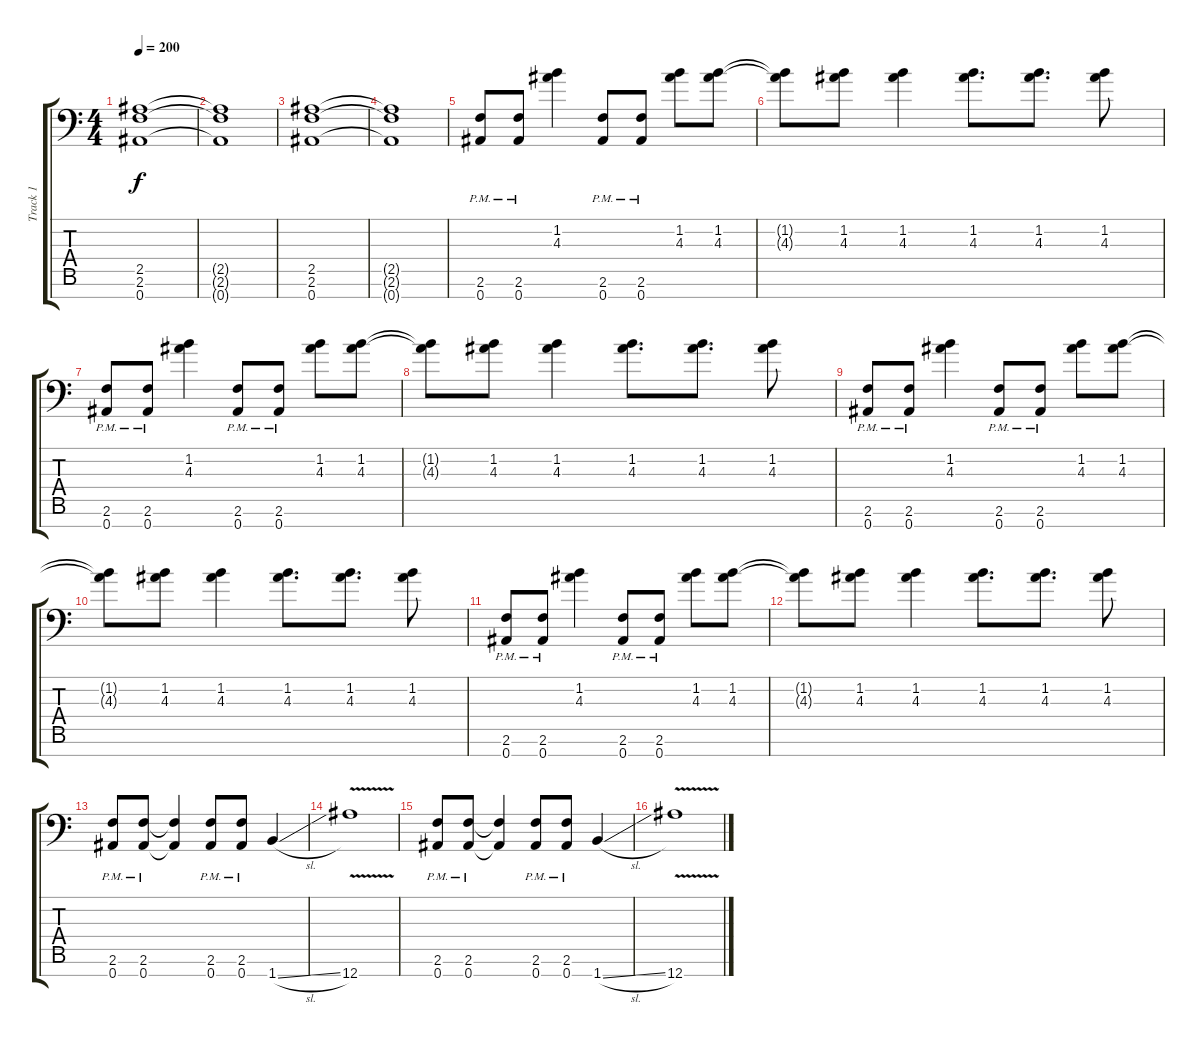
\track ("Track 1" "Track 1") {instrument overdrivenguitar}
\staff {score tabs}
\tuning (Eb4 Bb3 Gb3 Db3 Ab2 Eb2 Bb1) {hide}
\ts (4 4)
\tempo 200
\clef f4
\ks c
(2.5 2.6 0.7).1{dy f} |
(2.5{t} 2.6{t} 0.7{t}).1 |
(2.5 2.6 0.7).1 |
(2.5{t} 2.6{t} 0.7{t}).1 |
(2.6{pm} 0.7{pm}).8 (2.6{pm} 0.7{pm}).8 (1.2 4.3).4 (2.6{pm} 0.7{pm}).8 (2.6{pm} 0.7{pm}).8 (1.2 4.3).8 (1.2 4.3).8 |
(1.2{t} 4.3{t}).8 (1.2 4.3).8 (1.2 4.3).4 (1.2 4.3).8{d} (1.2 4.3).8{d} (1.2 4.3).8 |
(2.6{pm} 0.7{pm}).8 (2.6{pm} 0.7{pm}).8 (1.2 4.3).4 (2.6{pm} 0.7{pm}).8 (2.6{pm} 0.7{pm}).8 (1.2 4.3).8 (1.2 4.3).8 |
(1.2{t} 4.3{t}).8 (1.2 4.3).8 (1.2 4.3).4 (1.2 4.3).8{d} (1.2 4.3).8{d} (1.2 4.3).8 |
(2.6{pm} 0.7{pm}).8 (2.6{pm} 0.7{pm}).8 (1.2 4.3).4 (2.6{pm} 0.7{pm}).8 (2.6{pm} 0.7{pm}).8 (1.2 4.3).8 (1.2 4.3).8 |
(1.2{t} 4.3{t}).8 (1.2 4.3).8 (1.2 4.3).4 (1.2 4.3).8{d} (1.2 4.3).8{d} (1.2 4.3).8 |
(2.6{pm} 0.7{pm}).8 (2.6{pm} 0.7{pm}).8 (1.2 4.3).4 (2.6{pm} 0.7{pm}).8 (2.6{pm} 0.7{pm}).8 (1.2 4.3).8 (1.2 4.3).8 |
(1.2{t} 4.3{t}).8 (1.2 4.3).8 (1.2 4.3).4 (1.2 4.3).8{d} (1.2 4.3).8{d} (1.2 4.3).8 |
(2.6{pm} 0.7{pm}).8 (2.6{pm} 0.7{pm}).8 (2.6{t} 0.7{t}).4 (2.6{pm} 0.7{pm}).8 (2.6{pm} 0.7{pm}).8 1.7{sl}.4 |
12.7{v}.1 |
(2.6{pm} 0.7{pm}).8 (2.6{pm} 0.7{pm}).8 (2.6{t} 0.7{t}).4 (2.6{pm} 0.7{pm}).8 (2.6{pm} 0.7{pm}).8 1.7{sl}.4 |
12.7{v}.1
